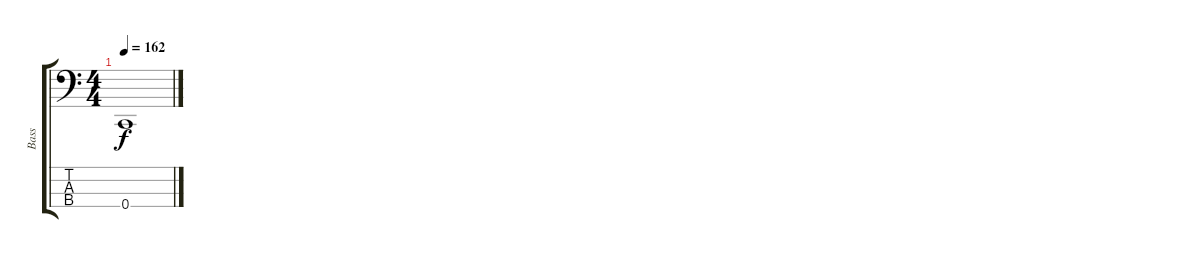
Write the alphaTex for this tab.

\track ("Bass" "Bass") {instrument electricbasspick}
\staff {score tabs}
\tuning (F2 C2 G1 C1) {hide}
\ts (4 4)
\tempo 162
\clef f4
\ks c
0.4{t}.1{dy f}
